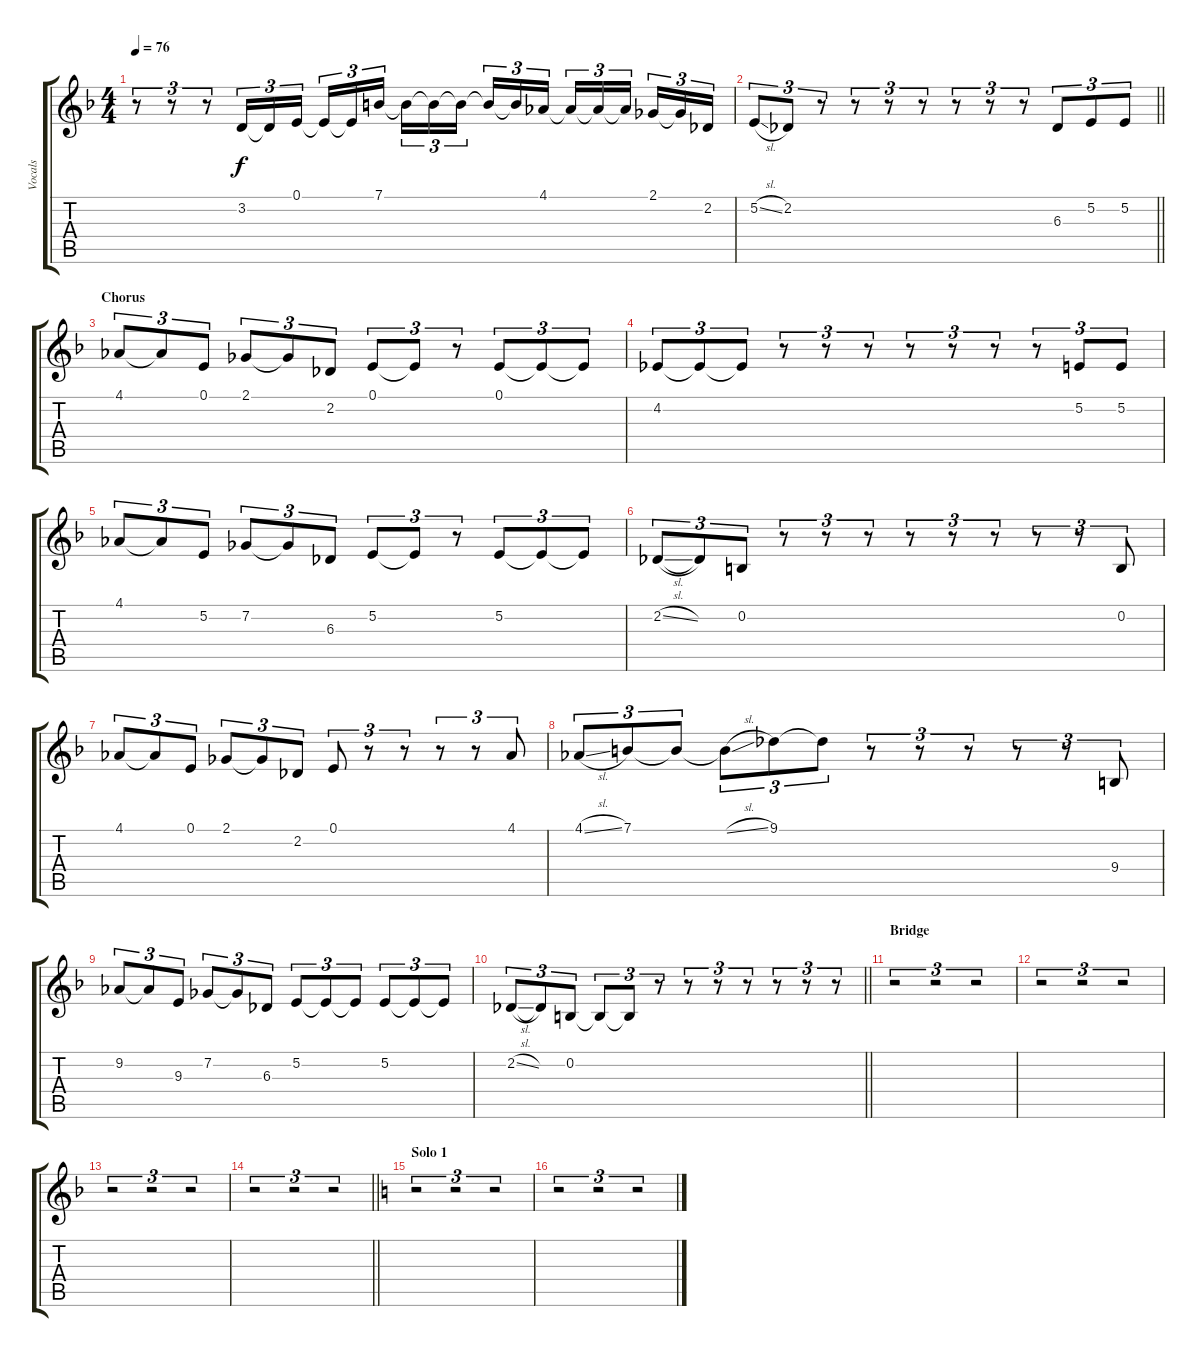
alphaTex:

\track ("Vocals" "Vocals") {instrument harmonica}
\staff {score tabs}
\tuning (E4 B3 G3 D3 A2 E2) {hide}
\ts (4 4)
\tempo 76
\clef g2
\ks f
r.8{tu (3 2) dy f} r.8{tu (3 2)} r.8{tu (3 2)} 3.2.16{tu (3 2)} 3.2{t}.16{tu (3 2)} 0.1.16{tu (3 2) beam splitsecondary} 0.1{t}.16{tu (3 2)} 0.1{t}.16{tu (3 2)} 7.1.16{tu (3 2)} 7.1{t}.16{tu (3 2)} 7.1{t}.16{tu (3 2)} 7.1{t}.16{tu (3 2) beam splitsecondary} 7.1{t}.16{tu (3 2)} 7.1{t}.16{tu (3 2)} 4.1.16{tu (3 2)} 4.1{t}.16{tu (3 2)} 4.1{t}.16{tu (3 2)} 4.1{t}.16{tu (3 2) beam splitsecondary} 2.1.16{tu (3 2)} 2.1{t}.16{tu (3 2)} 2.2.16{tu (3 2)} |
\barLineRight lightlight
5.2{sl}.8{tu (3 2)} 2.2.8{tu (3 2)} r.8{tu (3 2)} r.8{tu (3 2)} r.8{tu (3 2)} r.8{tu (3 2)} r.8{tu (3 2)} r.8{tu (3 2)} r.8{tu (3 2)} 6.3.8{tu (3 2)} 5.2.8{tu (3 2)} 5.2.8{tu (3 2)} |
\section ("" "Chorus")
4.1.8{tu (3 2)} 4.1{t}.8{tu (3 2)} 0.1.8{tu (3 2)} 2.1.8{tu (3 2)} 2.1{t}.8{tu (3 2)} 2.2.8{tu (3 2)} 0.1.8{tu (3 2)} 0.1{t}.8{tu (3 2)} r.8{tu (3 2)} 0.1.8{tu (3 2)} 0.1{t}.8{tu (3 2)} 0.1{t}.8{tu (3 2)} |
4.2.8{tu (3 2)} 4.2{t}.8{tu (3 2)} 4.2{t}.8{tu (3 2)} r.8{tu (3 2)} r.8{tu (3 2)} r.8{tu (3 2)} r.8{tu (3 2)} r.8{tu (3 2)} r.8{tu (3 2)} r.8{tu (3 2)} 5.2.8{tu (3 2)} 5.2.8{tu (3 2)} |
4.1.8{tu (3 2)} 4.1{t}.8{tu (3 2)} 5.2.8{tu (3 2)} 7.2.8{tu (3 2)} 7.2{t}.8{tu (3 2)} 6.3.8{tu (3 2)} 5.2.8{tu (3 2)} 5.2{t}.8{tu (3 2)} r.8{tu (3 2)} 5.2.8{tu (3 2)} 5.2{t}.8{tu (3 2)} 5.2{t}.8{tu (3 2)} |
2.2{sl}.8{tu (3 2)} 2.2{t}.8{tu (3 2)} 0.2.8{tu (3 2)} r.8{tu (3 2)} r.8{tu (3 2)} r.8{tu (3 2)} r.8{tu (3 2)} r.8{tu (3 2)} r.8{tu (3 2)} r.8{tu (3 2)} r.8{tu (3 2)} 0.2.8{tu (3 2)} |
4.1.8{tu (3 2)} 4.1{t}.8{tu (3 2)} 0.1.8{tu (3 2)} 2.1.8{tu (3 2)} 2.1{t}.8{tu (3 2)} 2.2.8{tu (3 2)} 0.1.8{tu (3 2)} r.8{tu (3 2)} r.8{tu (3 2)} r.8{tu (3 2)} r.8{tu (3 2)} 4.1.8{tu (3 2)} |
4.1{sl}.8{tu (3 2)} 7.1.8{tu (3 2)} 7.1{t}.8{tu (3 2)} 7.1{sl t}.8{tu (3 2)} 9.1.8{tu (3 2)} 9.1{t}.8{tu (3 2)} r.8{tu (3 2)} r.8{tu (3 2)} r.8{tu (3 2)} r.8{tu (3 2)} r.8{tu (3 2)} 9.4.8{tu (3 2)} |
9.2.8{tu (3 2)} 9.2{t}.8{tu (3 2)} 9.3.8{tu (3 2)} 7.2.8{tu (3 2)} 7.2{t}.8{tu (3 2)} 6.3.8{tu (3 2)} 5.2.8{tu (3 2)} 5.2{t}.8{tu (3 2)} 5.2{t}.8{tu (3 2)} 5.2.8{tu (3 2)} 5.2{t}.8{tu (3 2)} 5.2{t}.8{tu (3 2)} |
\barLineRight lightlight
2.2{sl}.8{tu (3 2)} 2.2{t}.8{tu (3 2)} 0.2.8{tu (3 2)} 0.2{t}.8{tu (3 2)} 0.2{t}.8{tu (3 2)} r.8{tu (3 2)} r.8{tu (3 2)} r.8{tu (3 2)} r.8{tu (3 2)} r.8{tu (3 2)} r.8{tu (3 2)} r.8{tu (3 2)} |
\section ("" "Bridge")
r.2{tu (3 2)} r.2{tu (3 2)} r.2{tu (3 2)} |
r.2{tu (3 2)} r.2{tu (3 2)} r.2{tu (3 2)} |
r.2{tu (3 2)} r.2{tu (3 2)} r.2{tu (3 2)} |
\barLineRight lightlight
r.2{tu (3 2)} r.2{tu (3 2)} r.2{tu (3 2)} |
\section ("" "Solo 1")
\ks c
r.2{tu (3 2)} r.2{tu (3 2)} r.2{tu (3 2)} |
r.2{tu (3 2)} r.2{tu (3 2)} r.2{tu (3 2)}
